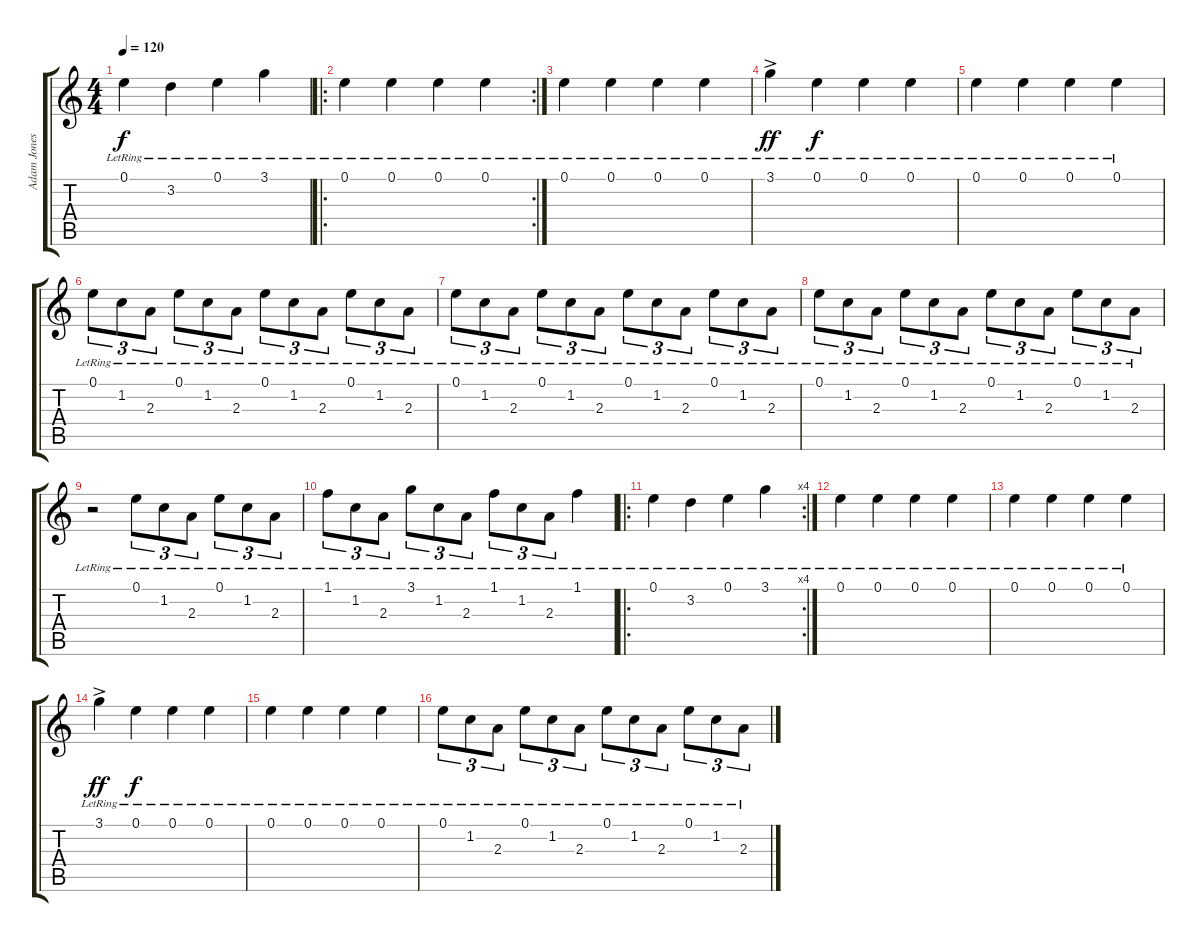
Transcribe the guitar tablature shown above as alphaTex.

\track ("Adam Jones" "Adam Jones") {instrument electricguitarclean}
\staff {score tabs}
\tuning (E4 B3 G3 D3 A2 D2) {hide}
\ts (4 4)
\tempo 120
\clef g2
\ks c
0.1{lr}.4{dy f} 3.2{lr}.4 0.1{lr}.4 3.1{lr}.4 |
\ro
\rc 2
0.1{lr}.4 0.1{lr}.4 0.1{lr}.4 0.1{lr}.4 |
0.1{lr}.4 0.1{lr}.4 0.1{lr}.4 0.1{lr}.4 |
3.1{ac lr}.4{dy ff} 0.1{lr}.4{dy f} 0.1{lr}.4 0.1{lr}.4 |
0.1{lr}.4 0.1{lr}.4 0.1{lr}.4 0.1{lr}.4 |
0.1{lr}.8{tu (3 2)} 1.2{lr}.8{tu (3 2)} 2.3{lr}.8{tu (3 2)} 0.1{lr}.8{tu (3 2)} 1.2{lr}.8{tu (3 2)} 2.3{lr}.8{tu (3 2)} 0.1{lr}.8{tu (3 2)} 1.2{lr}.8{tu (3 2)} 2.3{lr}.8{tu (3 2)} 0.1{lr}.8{tu (3 2)} 1.2{lr}.8{tu (3 2)} 2.3{lr}.8{tu (3 2)} |
0.1{lr}.8{tu (3 2)} 1.2{lr}.8{tu (3 2)} 2.3{lr}.8{tu (3 2)} 0.1{lr}.8{tu (3 2)} 1.2{lr}.8{tu (3 2)} 2.3{lr}.8{tu (3 2)} 0.1{lr}.8{tu (3 2)} 1.2{lr}.8{tu (3 2)} 2.3{lr}.8{tu (3 2)} 0.1{lr}.8{tu (3 2)} 1.2{lr}.8{tu (3 2)} 2.3{lr}.8{tu (3 2)} |
0.1{lr}.8{tu (3 2)} 1.2{lr}.8{tu (3 2)} 2.3{lr}.8{tu (3 2)} 0.1{lr}.8{tu (3 2)} 1.2{lr}.8{tu (3 2)} 2.3{lr}.8{tu (3 2)} 0.1{lr}.8{tu (3 2)} 1.2{lr}.8{tu (3 2)} 2.3{lr}.8{tu (3 2)} 0.1{lr}.8{tu (3 2)} 1.2{lr}.8{tu (3 2)} 2.3{lr}.8{tu (3 2)} |
r.2 0.1{lr}.8{tu (3 2)} 1.2{lr}.8{tu (3 2)} 2.3{lr}.8{tu (3 2)} 0.1{lr}.8{tu (3 2)} 1.2{lr}.8{tu (3 2)} 2.3{lr}.8{tu (3 2)} |
1.1{lr}.8{tu (3 2)} 1.2{lr}.8{tu (3 2)} 2.3{lr}.8{tu (3 2)} 3.1{lr}.8{tu (3 2)} 1.2{lr}.8{tu (3 2)} 2.3{lr}.8{tu (3 2)} 1.1{lr}.8{tu (3 2)} 1.2{lr}.8{tu (3 2)} 2.3{lr}.8{tu (3 2)} 1.1{lr}.4 |
\ro
\rc 4
0.1{lr}.4 3.2{lr}.4 0.1{lr}.4 3.1{lr}.4 |
0.1{lr}.4 0.1{lr}.4 0.1{lr}.4 0.1{lr}.4 |
0.1{lr}.4 0.1{lr}.4 0.1{lr}.4 0.1{lr}.4 |
3.1{ac lr}.4{dy ff} 0.1{lr}.4{dy f} 0.1{lr}.4 0.1{lr}.4 |
0.1{lr}.4 0.1{lr}.4 0.1{lr}.4 0.1{lr}.4 |
0.1{lr}.8{tu (3 2)} 1.2{lr}.8{tu (3 2)} 2.3{lr}.8{tu (3 2)} 0.1{lr}.8{tu (3 2)} 1.2{lr}.8{tu (3 2)} 2.3{lr}.8{tu (3 2)} 0.1{lr}.8{tu (3 2)} 1.2{lr}.8{tu (3 2)} 2.3{lr}.8{tu (3 2)} 0.1{lr}.8{tu (3 2)} 1.2{lr}.8{tu (3 2)} 2.3{lr}.8{tu (3 2)}
